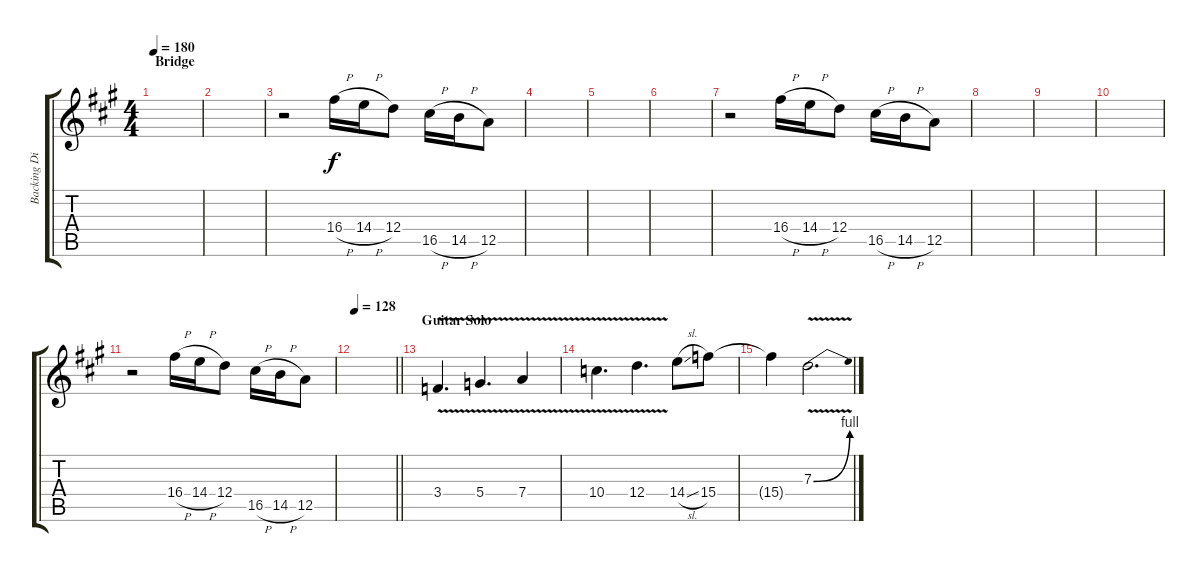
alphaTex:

\track ("Backing Dist. Guitar" "Backing Di") {instrument overdrivenguitar}
\staff {score tabs}
\tuning (E4 B3 G3 D3 A2 E2) {hide}
\ts (4 4)
\section ("" "Bridge")
\tempo 180
\clef g2
\ks a
|
|
r.2 16.4{h}.16 14.4{h}.16 12.4.8 16.5{h}.16 14.5{h}.16 12.5.8 |
|
|
|
r.2 16.4{h}.16 14.4{h}.16 12.4.8 16.5{h}.16 14.5{h}.16 12.5.8 |
|
|
|
r.2 16.4{h}.16 14.4{h}.16 12.4.8 16.5{h}.16 14.5{h}.16 12.5.8 |
\tempo 128
\barLineRight lightlight
|
\section ("" "Guitar Solo")
3.4{v}.4{d dy f} 5.4{v}.4{d} 7.4{v}.4 |
10.4{v}.4{d} 12.4{v}.4{d} 14.4{sl}.8 15.4.8 |
15.4{t}.4 7.3{be (bend 0 0 60 4) v}.2{d}
